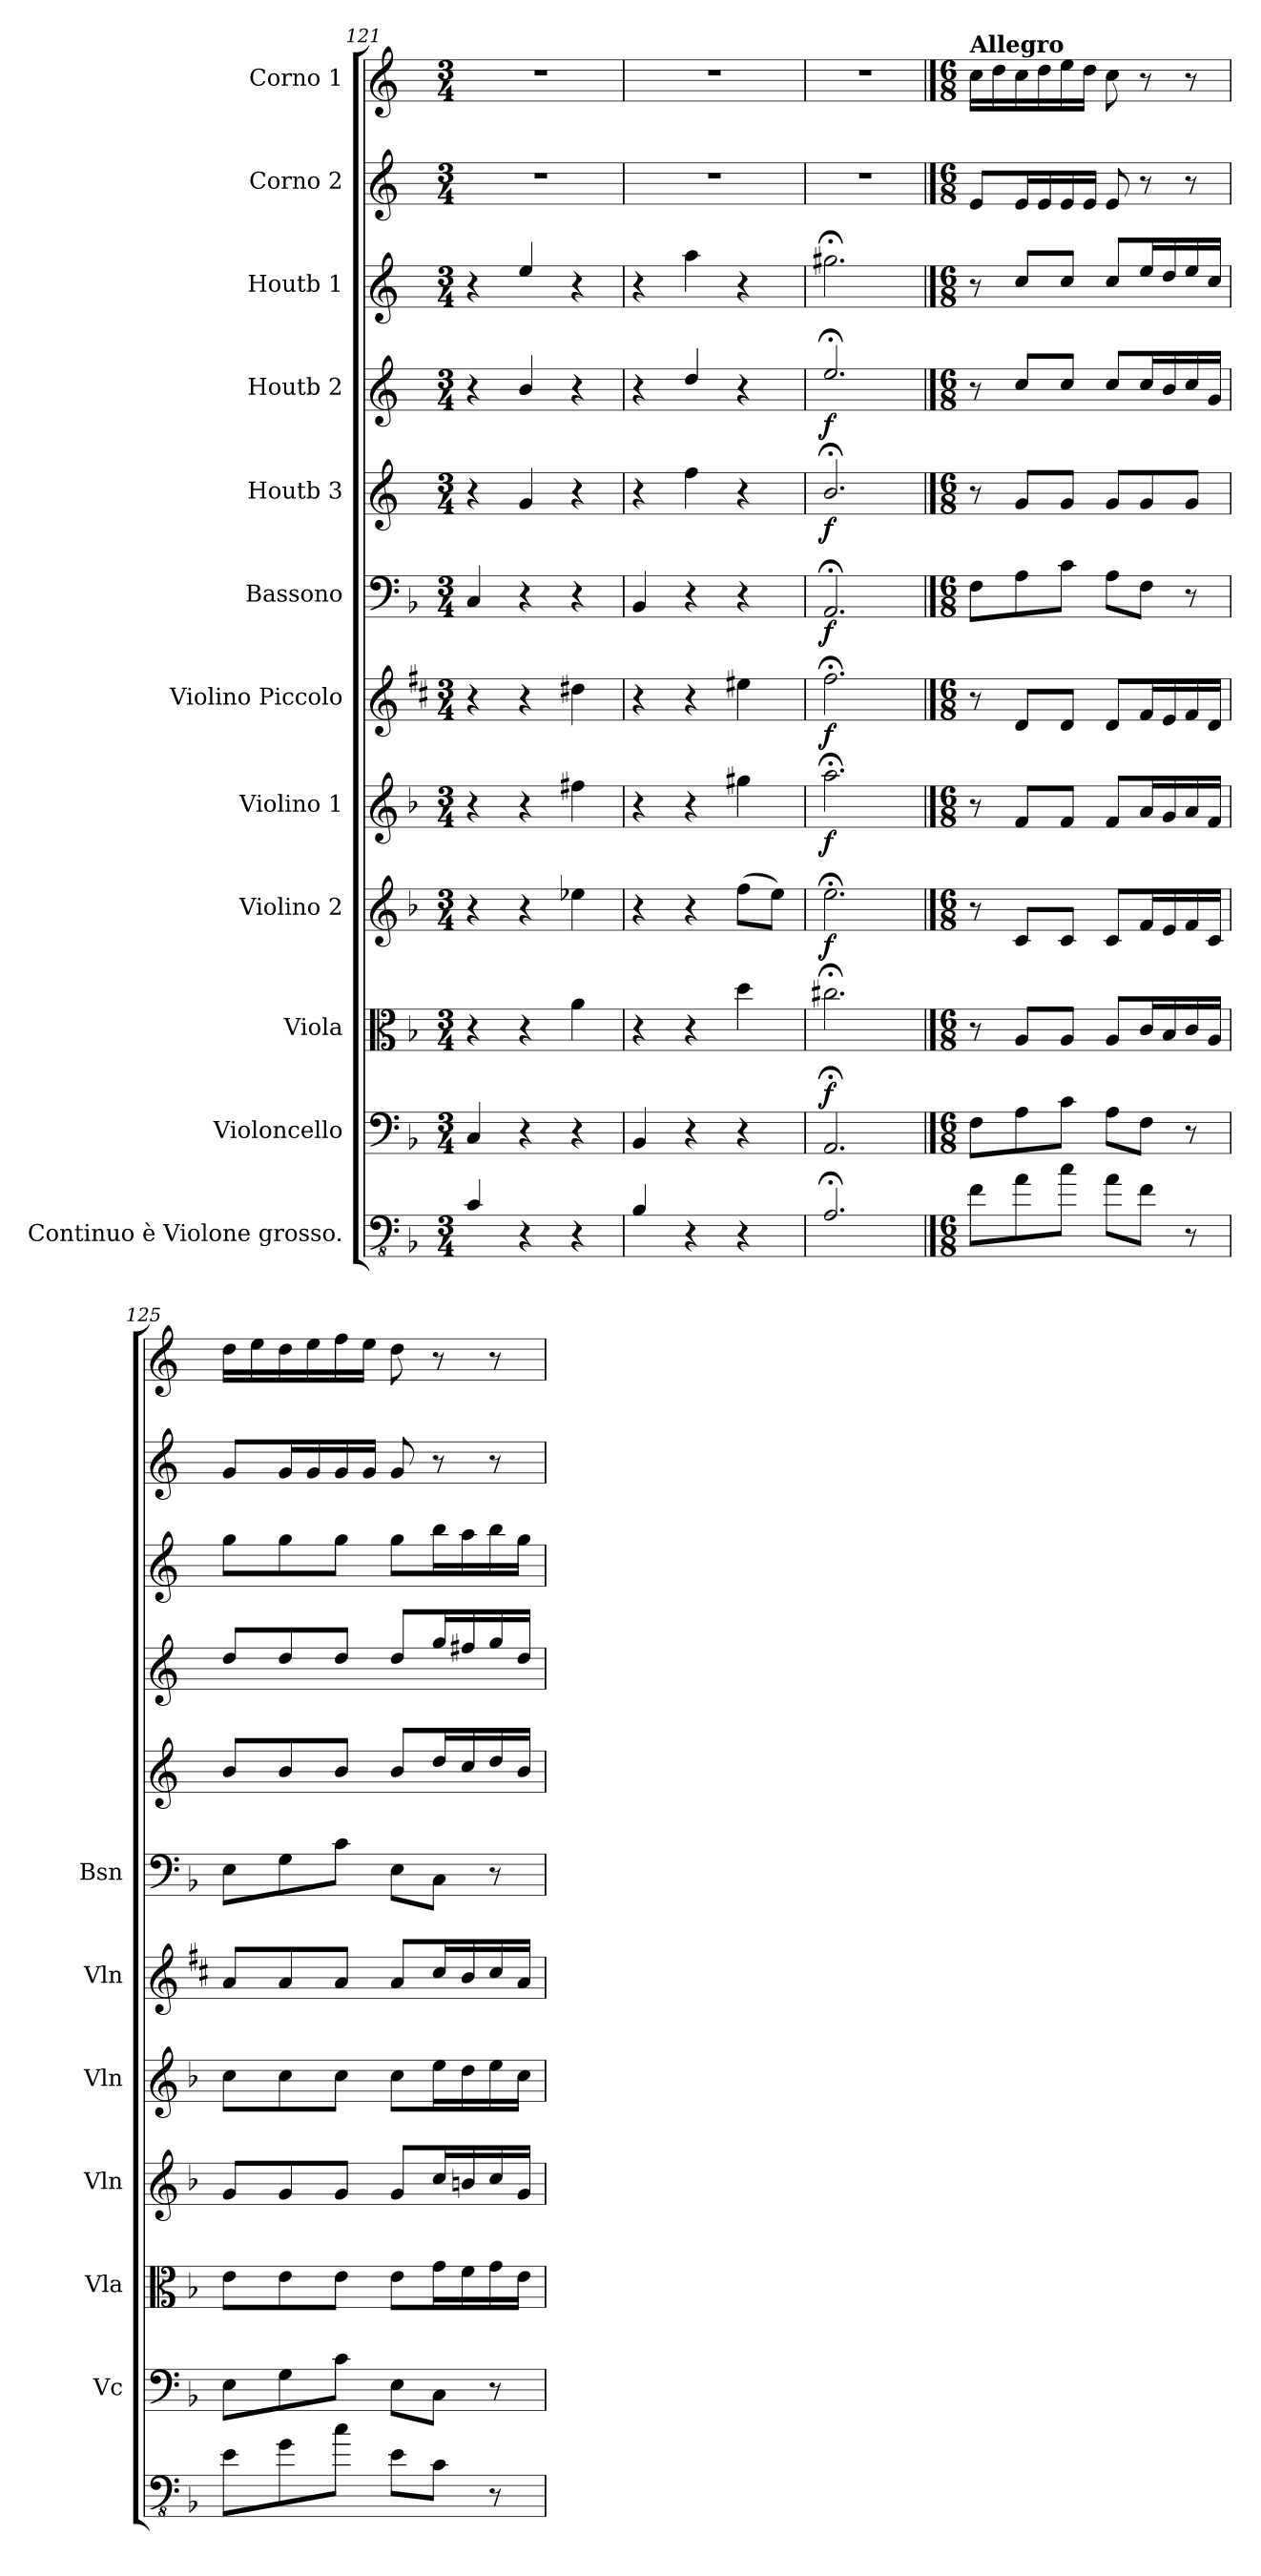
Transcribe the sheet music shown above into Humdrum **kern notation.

**kern	**dynam	**kern	**dynam	**kern	**kern	**dynam	**kern	**dynam	**kern	**dynam	**kern	**dynam	**kern	**dynam	**kern	**dynam	**kern	**dynam	**kern	**kern
*part12	*part12	*part11	*part11	*part10	*part9	*part9	*part8	*part8	*part7	*part7	*part6	*part6	*part5	*part5	*part4	*part4	*part3	*part3	*part2	*part1
*staff12	*staff12	*staff11	*staff11	*staff10	*staff9	*staff9	*staff8	*staff8	*staff7	*staff7	*staff6	*staff6	*staff5	*staff5	*staff4	*staff4	*staff3	*staff3	*staff2	*staff1
*I"Continuo è Violone grosso.	*	*I"Violoncello	*	*I"Viola	*I"Violino 2	*	*I"Violino 1	*	*I"Violino Piccolo	*	*I"Bassono	*	*I"Houtb 3	*	*I"Houtb 2	*	*I"Houtb 1	*	*I"Corno 2	*I"Corno 1
*	*	*I'Vc	*	*I'Vla	*I'Vln	*	*I'Vln	*	*I'Vln	*	*I'Bsn	*	*	*	*	*	*	*	*	*
*clefFv4	*	*clefF4	*	*clefC3	*clefG2	*	*clefG2	*	*clefG2	*	*clefF4	*	*clefG2	*	*clefG2	*	*clefG2	*	*clefG2	*clefG2
*ITrd7c12	*	*	*	*	*	*	*	*	*ITrd-2c-3	*	*	*	*ITrd4c7	*	*ITrd4c7	*	*ITrd4c7	*	*ITrd4c7	*ITrd4c7
*k[b-]	*	*k[b-]	*	*k[b-]	*k[b-]	*	*k[b-]	*	*k[b-]	*	*k[b-]	*	*k[b-]	*	*k[b-]	*	*k[b-]	*	*k[b-]	*k[b-]
*M3/4	*	*M3/4	*	*M3/4	*M3/4	*	*M3/4	*	*M3/4	*	*M3/4	*	*M3/4	*	*M3/4	*	*M3/4	*	*M3/4	*M3/4
=121	=121	=121	=121	=121	=121	=121	=121	=121	=121	=121	=121	=121	=121	=121	=121	=121	=121	=121	=121	=121
4CC/	.	4C/	.	4r	4r	.	4r	.	4r	.	4C/	.	4r	.	4r	.	4r	.	2.r	2.r
4r	.	4r	.	4r	4r	.	4r	.	4r	.	4r	.	4c/	.	4e/	.	4a/	.	.	.
4r	.	4r	.	4a\	4ee-X\	.	4ff#X\	.	4ff#X\	.	4r	.	4r	.	4r	.	4r	.	.	.
=122	=122	=122	=122	=122	=122	=122	=122	=122	=122	=122	=122	=122	=122	=122	=122	=122	=122	=122	=122	=122
4BBB-/	.	4BB-/	.	4r	4r	.	4r	.	4r	.	4BB-/	.	4r	.	4r	.	4r	.	2.r	2.r
4r	.	4r	.	4r	4r	.	4r	.	4r	.	4r	.	4b-\	.	4g/	.	4dd\	.	.	.
4r	.	4r	.	4dd\	(8ff\L	.	4gg#X\	.	4gg#X\	.	4r	.	4r	.	4r	.	4r	.	.	.
.	.	.	.	.	8ee\J)	.	.	.	.	.	.	.	.	.	.	.	.	.	.	.
=123	=123	=123	=123	=123	=123	=123	=123	=123	=123	=123	=123	=123	=123	=123	=123	=123	=123	=123	=123	=123
!	!LO:DY:a	!	!LO:DY:a	!	!	!LO:DY:b	!	!LO:DY:b	!	!LO:DY:b	!	!LO:DY:b	!	!LO:DY:b	!	!LO:DY:b	!	!LO:DY:b	!	!
2.AAA;/	other-dynamics	2.AA;</	f	2.cc#X;\	2.ee;<\	f	2.aa;<\	f	2.aa;<\	f	2.AA;</	f	2.e;</	f	2.a;</	f	2.cc#X;<\	other-dynamics	2.r	2.r
!!LO:PB:g=z
==124	==124	==124	==124	==124	==124	==124	==124	==124	==124	==124	==124	==124	==124	==124	==124	==124	==124	==124	==124	==124
*M6/8	*	*M6/8	*	*M6/8	*M6/8	*	*M6/8	*	*M6/8	*	*M6/8	*	*M6/8	*	*M6/8	*	*M6/8	*	*M6/8	*M6/8
!	!	!	!	!	!	!	!	!	!	!	!	!	!	!	!	!	!	!	!	!LO:TX:a:B:t=Allegro
8FF\L	.	8F\L	.	8r	8r	.	8r	.	8r	.	8F\L	.	8r	.	8r	.	8r	.	8A/L	16f\LL
.	.	.	.	.	.	.	.	.	.	.	.	.	.	.	.	.	.	.	.	16g\
8AA\	.	8A\	.	8A/L	8c/L	.	8f/L	.	8f/L	.	8A\	.	8c/L	.	8f/L	.	8f/L	.	16A/L	16f\
.	.	.	.	.	.	.	.	.	.	.	.	.	.	.	.	.	.	.	16A/	16g\
8C\J	.	8c\J	.	8A/J	8c/J	.	8f/J	.	8f/J	.	8c\J	.	8c/J	.	8f/J	.	8f/J	.	16A/	16a\
.	.	.	.	.	.	.	.	.	.	.	.	.	.	.	.	.	.	.	16A/JJ	16g\JJ
8AA\L	.	8A\L	.	8A/L	8c/L	.	8f/L	.	8f/L	.	8A\L	.	8c/L	.	8f/L	.	8f/L	.	8A/	8f\
8FF\J	.	8F\J	.	16c/L	16f/L	.	16a/L	.	16a/L	.	8F\J	.	8c/	.	16f/L	.	16a/L	.	8r	8r
.	.	.	.	16B-/	16e/	.	16g/	.	16g/	.	.	.	.	.	16e/	.	16g/	.	.	.
8r	.	8r	.	16c/	16f/	.	16a/	.	16a/	.	8r	.	8c/J	.	16f/	.	16a/	.	8r	8r
.	.	.	.	16A/JJ	16c/JJ	.	16f/JJ	.	16f/JJ	.	.	.	.	.	16c/JJ	.	16f/JJ	.	.	.
=125	=125	=125	=125	=125	=125	=125	=125	=125	=125	=125	=125	=125	=125	=125	=125	=125	=125	=125	=125	=125
8EE\L	.	8E\L	.	8e\L	8g/L	.	8cc\L	.	8cc/L	.	8E\L	.	8e/L	.	8g/L	.	8cc\L	.	8c/L	16g\LL
.	.	.	.	.	.	.	.	.	.	.	.	.	.	.	.	.	.	.	.	16a\
8GG\	.	8G\	.	8e\	8g/	.	8cc\	.	8cc/	.	8G\	.	8e/	.	8g/	.	8cc\	.	16c/L	16g\
.	.	.	.	.	.	.	.	.	.	.	.	.	.	.	.	.	.	.	16c/	16a\
8C\J	.	8c\J	.	8e\J	8g/J	.	8cc\J	.	8cc/J	.	8c\J	.	8e/J	.	8g/J	.	8cc\J	.	16c/	16b-\
.	.	.	.	.	.	.	.	.	.	.	.	.	.	.	.	.	.	.	16c/JJ	16a\JJ
8EE\L	.	8E\L	.	8e\L	8g/L	.	8cc\L	.	8cc/L	.	8E\L	.	8e/L	.	8g/L	.	8cc\L	.	8c/	8g\
8CC\J	.	8C\J	.	16g\L	16cc/L	.	16ee\L	.	16ee/L	.	8C\J	.	16g/L	.	16cc/L	.	16ee\L	.	8r	8r
.	.	.	.	16f\	16bn/	.	16dd\	.	16dd/	.	.	.	16f/	.	16bn/	.	16dd\	.	.	.
8r	.	8r	.	16g\	16cc/	.	16ee\	.	16ee/	.	8r	.	16g/	.	16cc/	.	16ee\	.	8r	8r
.	.	.	.	16e\JJ	16g/JJ	.	16cc\JJ	.	16cc/JJ	.	.	.	16e/JJ	.	16g/JJ	.	16cc\JJ	.	.	.
=	=	=	=	=	=	=	=	=	=	=	=	=	=	=	=	=	=	=	=	=
*-	*-	*-	*-	*-	*-	*-	*-	*-	*-	*-	*-	*-	*-	*-	*-	*-	*-	*-	*-	*-
